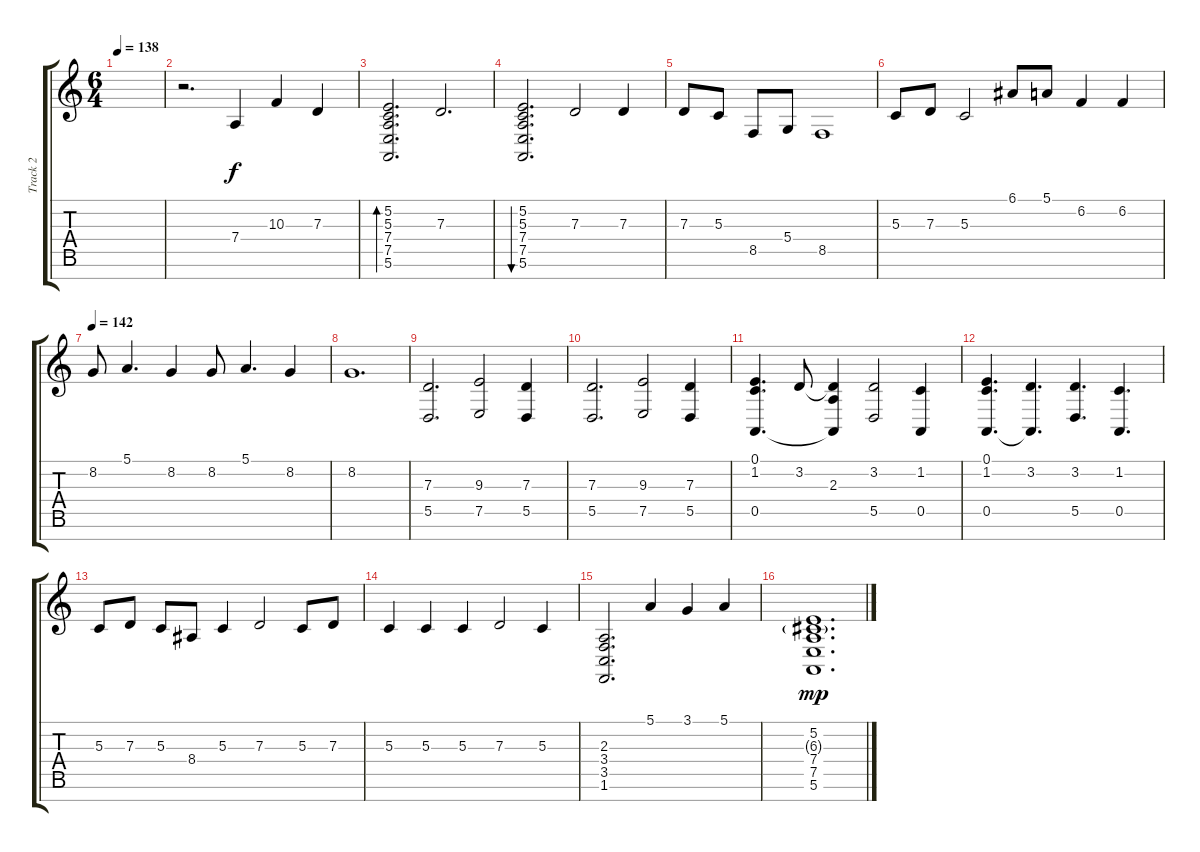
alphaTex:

\track ("Track 2" "Track 2") {instrument acousticgrandpiano}
\staff {score tabs}
\tuning (E4 B3 G3 D3 A2 E2 B1) {hide}
\ts (6 4)
\tempo 138
\clef g2
\ks c
|
r.2{d} 7.4.4 10.3.4 7.3.4 |
(5.2 5.3 7.4 7.5 5.6).2{d bd 120} 7.3.2{d} |
(5.2 5.3 7.4 7.5 5.6).2{d bu 120} 7.3.2 7.3.4 |
7.3.8 5.3.8 8.5.8 5.4.8 8.5.1 |
5.3.8 7.3.8 5.3.2 6.1.8 5.1.8 6.2.4 6.2.4 |
\tempo 142
8.2.8 5.1.4{d} 8.2.4 8.2.8 5.1.4{d} 8.2.4 |
8.2.1{d} |
(7.3 5.5).2{d} (9.3 7.5).2 (7.3 5.5).4 |
(7.3 5.5).2{d} (9.3 7.5).2 (7.3 5.5).4 |
(0.1 1.2 0.5).4{d} 3.2.8 (3.2{t} 2.3 0.5{t}).4 (3.2 5.5).2 (1.2 0.5).4 |
(0.1 1.2 0.5).4{d} (3.2 0.5{t}).4{d} (3.2 5.5).4{d} (1.2 0.5).4{d} |
5.3.8 7.3.8 5.3.8 8.4.8 5.3.4 7.3.2 5.3.8 7.3.8 |
5.3.4 5.3.4 5.3.4 7.3.2 5.3.4 |
(2.3 3.4 3.5 1.6).2{d} 5.1.4 3.1.4 5.1.4 |
(5.2 6.3{g} 7.4 7.5 5.6).1{d dy mp}
